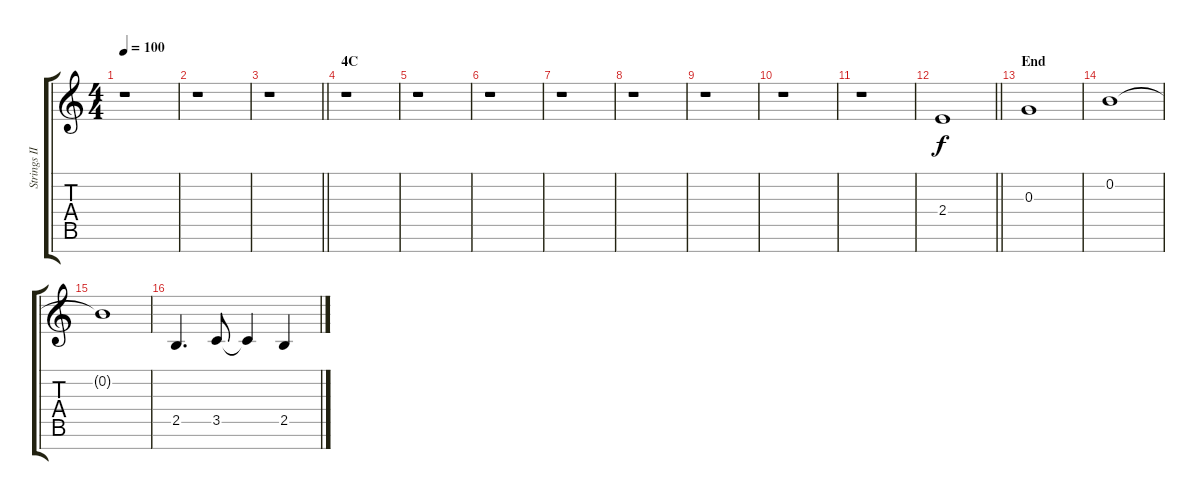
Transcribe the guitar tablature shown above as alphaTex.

\track ("Strings III" "Strings II") {instrument stringensemble1}
\staff {score tabs}
\tuning (E5 B4 G4 D4 A3 E3 B2) {hide}
\ts (4 4)
\tempo 100
\clef g2
\ks c
r.1{dy f} |
r.1 |
\barLineRight lightlight
r.1 |
\section ("" "4C")
r.1 |
r.1 |
r.1 |
r.1 |
r.1 |
r.1 |
r.1 |
r.1 |
\barLineRight lightlight
2.4.1 |
\section ("" "End")
0.3.1 |
0.2.1 |
0.2{t}.1 |
2.5.4{d} 3.5.8 3.5{t}.4 2.5.4
